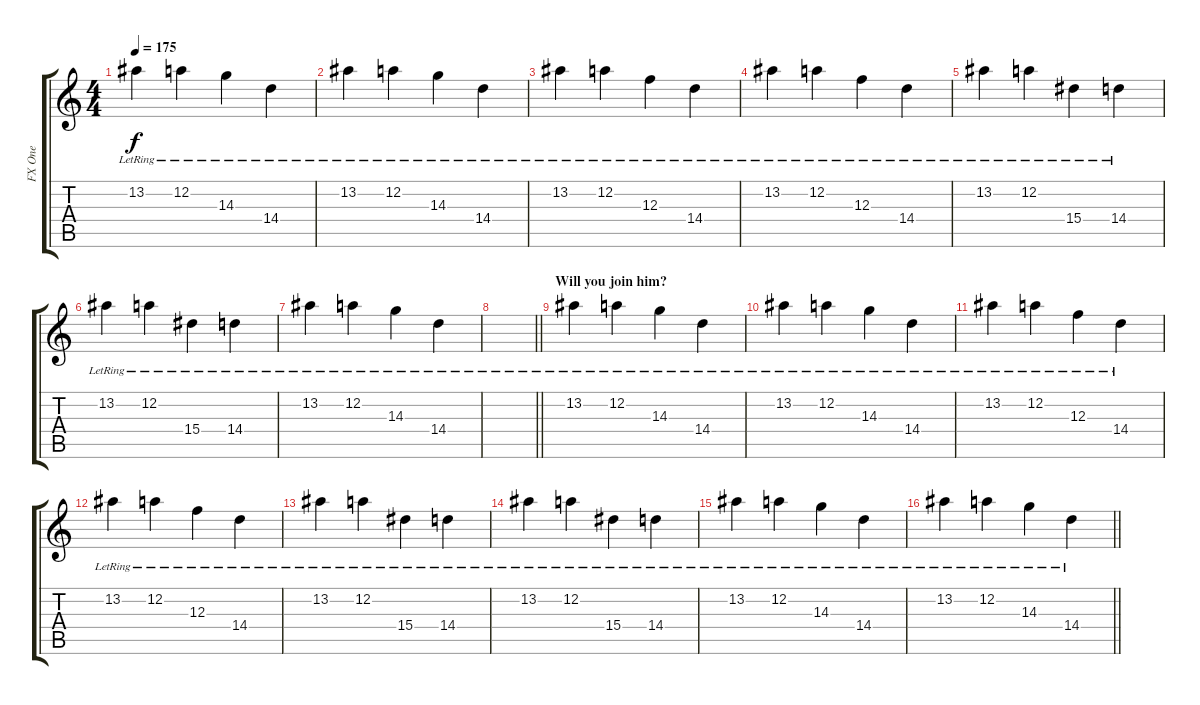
\track ("FX One" "FX One") {instrument guitarharmonics}
\staff {score tabs}
\tuning (D4 A3 F3 C3 G2 C2) {hide}
\ts (4 4)
\tempo 175
\clef g2
\ks c
13.2{lr}.4{dy f} 12.2{lr}.4 14.3{lr}.4 14.4{lr}.4 |
13.2{lr}.4 12.2{lr}.4 14.3{lr}.4 14.4{lr}.4 |
13.2{lr}.4 12.2{lr}.4 12.3{lr}.4 14.4{lr}.4 |
13.2{lr}.4 12.2{lr}.4 12.3{lr}.4 14.4{lr}.4 |
13.2{lr}.4 12.2{lr}.4 15.4{lr}.4 14.4{lr}.4 |
13.2{lr}.4 12.2{lr}.4 15.4{lr}.4 14.4{lr}.4 |
13.2{lr}.4 12.2{lr}.4 14.3{lr}.4 14.4{lr}.4 |
\barLineRight lightlight
|
\section ("" "Will you join him?")
13.2{lr}.4 12.2{lr}.4 14.3{lr}.4 14.4{lr}.4 |
13.2{lr}.4 12.2{lr}.4 14.3{lr}.4 14.4{lr}.4 |
13.2{lr}.4 12.2{lr}.4 12.3{lr}.4 14.4{lr}.4 |
13.2{lr}.4 12.2{lr}.4 12.3{lr}.4 14.4{lr}.4 |
13.2{lr}.4 12.2{lr}.4 15.4{lr}.4 14.4{lr}.4 |
13.2{lr}.4 12.2{lr}.4 15.4{lr}.4 14.4{lr}.4 |
13.2{lr}.4 12.2{lr}.4 14.3{lr}.4 14.4{lr}.4 |
\barLineRight lightlight
13.2{lr}.4 12.2{lr}.4 14.3{lr}.4 14.4{lr}.4
